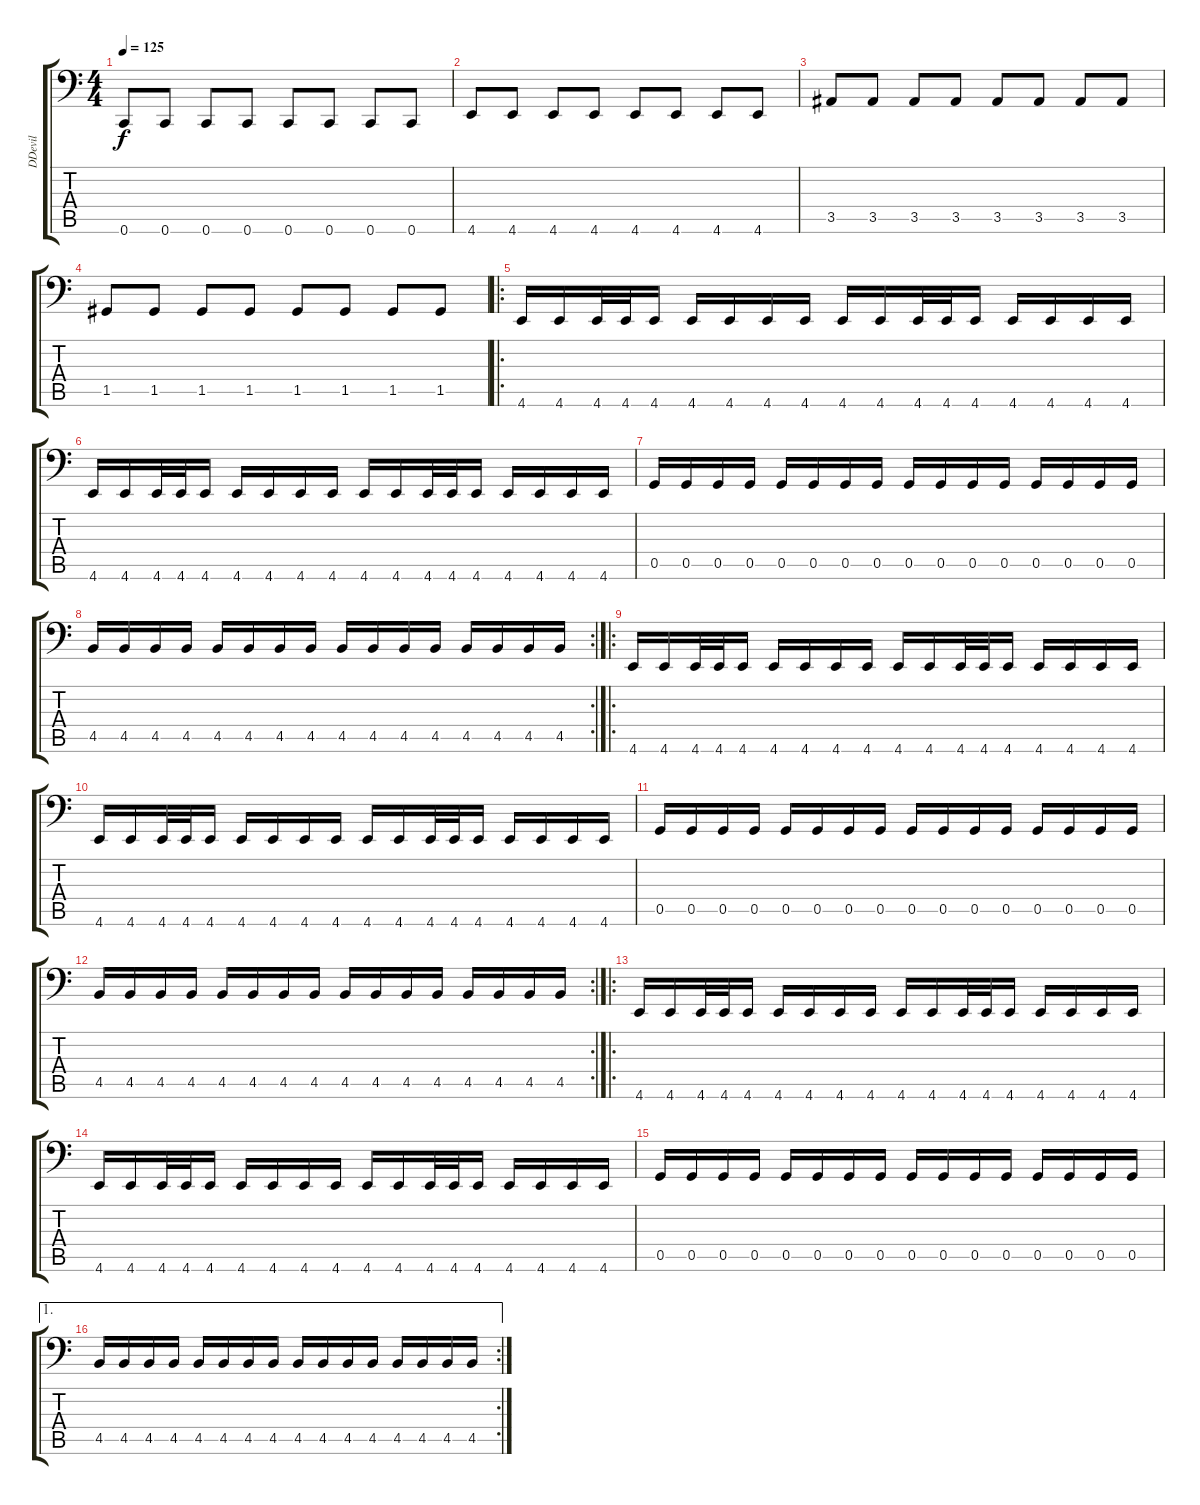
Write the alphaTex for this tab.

\track ("DDevil" "DDevil") {instrument electricbassfinger}
\staff {score tabs}
\tuning (D3 A2 F2 C2 G1 C1) {hide}
\ts (4 4)
\tempo 125
\clef f4
\ks c
0.6.8{dy f} 0.6.8 0.6.8 0.6.8 0.6.8 0.6.8 0.6.8 0.6.8 |
4.6.8 4.6.8 4.6.8 4.6.8 4.6.8 4.6.8 4.6.8 4.6.8 |
3.5.8 3.5.8 3.5.8 3.5.8 3.5.8 3.5.8 3.5.8 3.5.8 |
1.5.8 1.5.8 1.5.8 1.5.8 1.5.8 1.5.8 1.5.8 1.5.8 |
\ro
4.6.16 4.6.16 4.6.32 4.6.32 4.6.16 4.6.16 4.6.16 4.6.16 4.6.16 4.6.16 4.6.16 4.6.32 4.6.32 4.6.16 4.6.16 4.6.16 4.6.16 4.6.16 |
4.6.16 4.6.16 4.6.32 4.6.32 4.6.16 4.6.16 4.6.16 4.6.16 4.6.16 4.6.16 4.6.16 4.6.32 4.6.32 4.6.16 4.6.16 4.6.16 4.6.16 4.6.16 |
0.5.16 0.5.16 0.5.16 0.5.16 0.5.16 0.5.16 0.5.16 0.5.16 0.5.16 0.5.16 0.5.16 0.5.16 0.5.16 0.5.16 0.5.16 0.5.16 |
\rc 2
4.5.16 4.5.16 4.5.16 4.5.16 4.5.16 4.5.16 4.5.16 4.5.16 4.5.16 4.5.16 4.5.16 4.5.16 4.5.16 4.5.16 4.5.16 4.5.16 |
\ro
4.6.16 4.6.16 4.6.32 4.6.32 4.6.16 4.6.16 4.6.16 4.6.16 4.6.16 4.6.16 4.6.16 4.6.32 4.6.32 4.6.16 4.6.16 4.6.16 4.6.16 4.6.16 |
4.6.16 4.6.16 4.6.32 4.6.32 4.6.16 4.6.16 4.6.16 4.6.16 4.6.16 4.6.16 4.6.16 4.6.32 4.6.32 4.6.16 4.6.16 4.6.16 4.6.16 4.6.16 |
0.5.16 0.5.16 0.5.16 0.5.16 0.5.16 0.5.16 0.5.16 0.5.16 0.5.16 0.5.16 0.5.16 0.5.16 0.5.16 0.5.16 0.5.16 0.5.16 |
\rc 2
4.5.16 4.5.16 4.5.16 4.5.16 4.5.16 4.5.16 4.5.16 4.5.16 4.5.16 4.5.16 4.5.16 4.5.16 4.5.16 4.5.16 4.5.16 4.5.16 |
\ro
4.6.16 4.6.16 4.6.32 4.6.32 4.6.16 4.6.16 4.6.16 4.6.16 4.6.16 4.6.16 4.6.16 4.6.32 4.6.32 4.6.16 4.6.16 4.6.16 4.6.16 4.6.16 |
4.6.16 4.6.16 4.6.32 4.6.32 4.6.16 4.6.16 4.6.16 4.6.16 4.6.16 4.6.16 4.6.16 4.6.32 4.6.32 4.6.16 4.6.16 4.6.16 4.6.16 4.6.16 |
0.5.16 0.5.16 0.5.16 0.5.16 0.5.16 0.5.16 0.5.16 0.5.16 0.5.16 0.5.16 0.5.16 0.5.16 0.5.16 0.5.16 0.5.16 0.5.16 |
\ae 1
\rc 2
4.5.16 4.5.16 4.5.16 4.5.16 4.5.16 4.5.16 4.5.16 4.5.16 4.5.16 4.5.16 4.5.16 4.5.16 4.5.16 4.5.16 4.5.16 4.5.16
